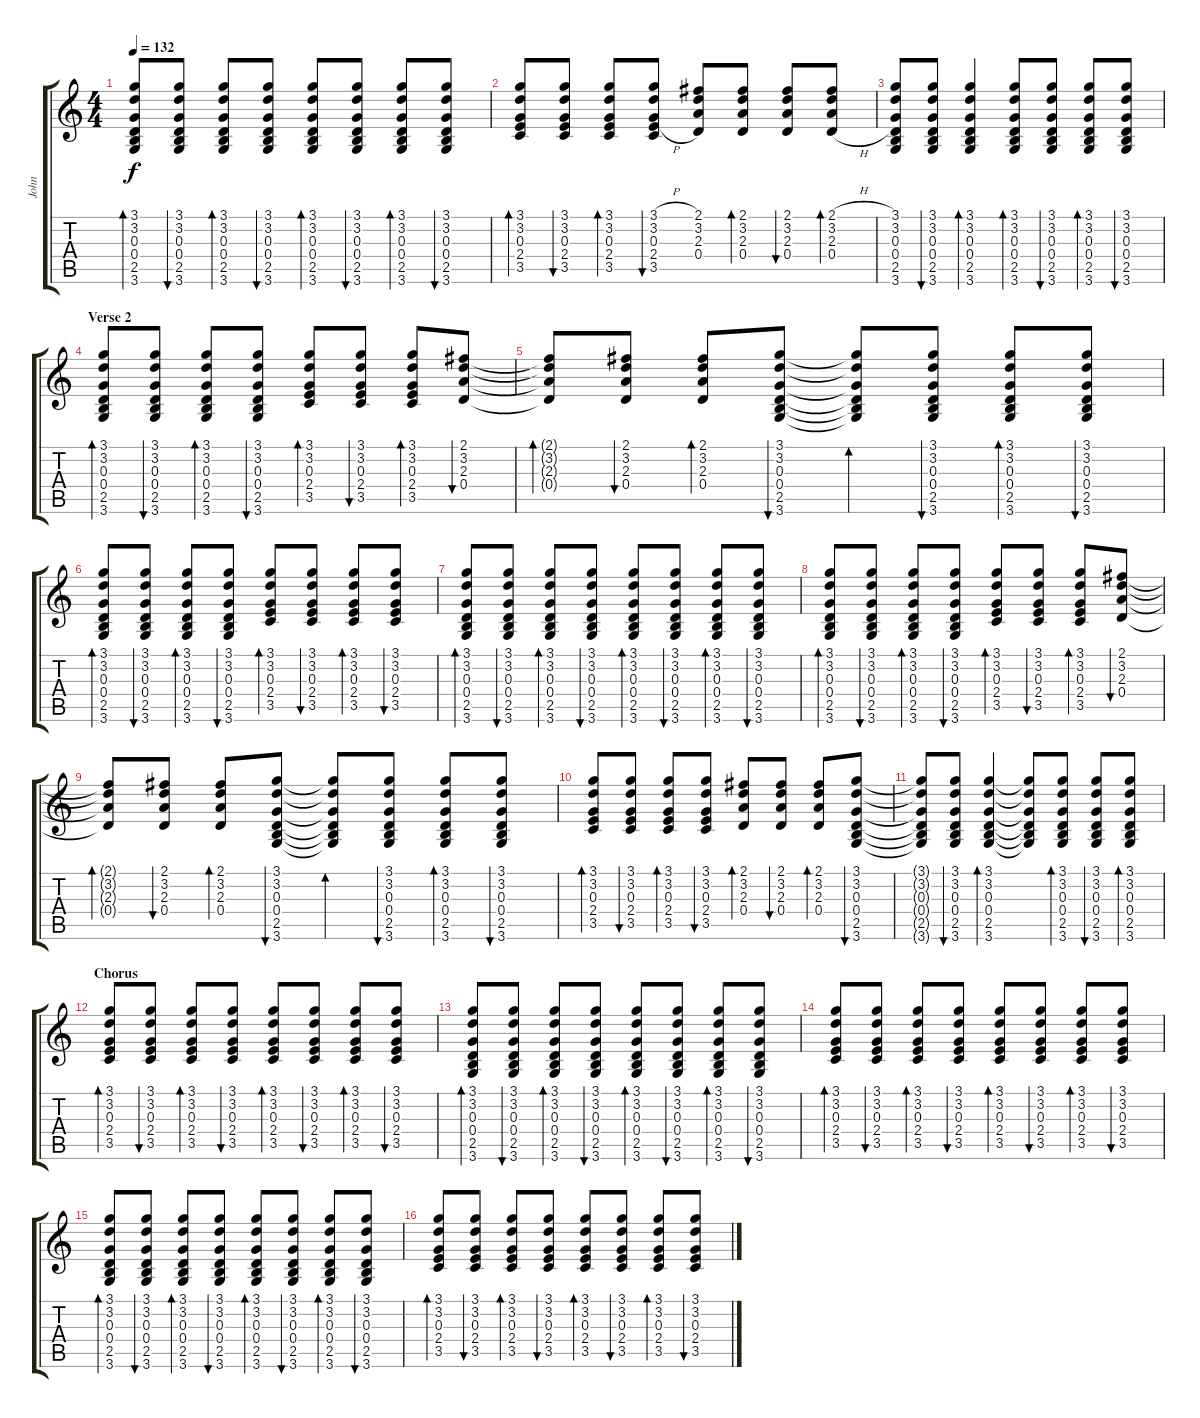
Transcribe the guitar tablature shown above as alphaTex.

\track ("John" "John") {instrument acousticguitarsteel}
\staff {score tabs}
\tuning (E4 B3 G3 D3 A2 E2) {hide}
\ts (4 4)
\tempo 132
\clef g2
\ks c
(3.1 3.2 0.3 0.4 2.5 3.6).8{bd 30 dy f} (3.1 3.2 0.3 0.4 2.5 3.6).8{bu 30} (3.1 3.2 0.3 0.4 2.5 3.6).8{bd 30} (3.1 3.2 0.3 0.4 2.5 3.6).8{bu 30} (3.1 3.2 0.3 0.4 2.5 3.6).8{bd 30} (3.1 3.2 0.3 0.4 2.5 3.6).8{bu 30} (3.1 3.2 0.3 0.4 2.5 3.6).8{bd 30} (3.1 3.2 0.3 0.4 2.5 3.6).8{bu 30} |
(3.1 3.2 0.3 2.4 3.5).8{bd 30} (3.1 3.2 0.3 2.4 3.5).8{bu 30} (3.1 3.2 0.3 2.4 3.5).8{bd 30} (3.1{h} 3.2{h} 0.3{h} 2.4{h} 3.5).8{bu 30} (2.1 3.2 2.3 0.4).8 (2.1 3.2 2.3 0.4).8{bd 30} (2.1 3.2 2.3 0.4).8{bu 30} (2.1{h} 3.2{h} 2.3{h} 0.4{h}).8{bd 30} |
(3.1 3.2 0.3 0.4 2.5 3.6).8 (3.1 3.2 0.3 0.4 2.5 3.6).8{bu 30} (3.1 3.2 0.3 0.4 2.5 3.6).4{bd 30} (3.1 3.2 0.3 0.4 2.5 3.6).8{bd 30} (3.1 3.2 0.3 0.4 2.5 3.6).8{bu 30} (3.1 3.2 0.3 0.4 2.5 3.6).8{bd 30} (3.1 3.2 0.3 0.4 2.5 3.6).8{bu 30} |
\section ("" "Verse 2")
(3.1 3.2 0.3 0.4 2.5 3.6).8{bd 30} (3.1 3.2 0.3 0.4 2.5 3.6).8{bu 30} (3.1 3.2 0.3 0.4 2.5 3.6).8{bd 30} (3.1 3.2 0.3 0.4 2.5 3.6).8{bu 30} (3.1 3.2 0.3 2.4 3.5).8{bd 30} (3.1 3.2 0.3 2.4 3.5).8{bu 30} (3.1 3.2 0.3 2.4 3.5).8{bd 30} (2.1 3.2 2.3 0.4).8{bu 30} |
(2.1{t} 3.2{t} 2.3{t} 0.4{t}).8{bd 30} (2.1 3.2 2.3 0.4).8{bu 30} (2.1 3.2 2.3 0.4).8{bd 30} (3.1 3.2 0.3 0.4 2.5 3.6).8{bu 30} (3.1{t} 3.2{t} 0.3{t} 0.4{t} 2.5{t} 3.6{t}).8{bd 30} (3.1 3.2 0.3 0.4 2.5 3.6).8{bu 30} (3.1 3.2 0.3 0.4 2.5 3.6).8{bd 30} (3.1 3.2 0.3 0.4 2.5 3.6).8{bu 30} |
(3.1 3.2 0.3 0.4 2.5 3.6).8{bd 30} (3.1 3.2 0.3 0.4 2.5 3.6).8{bu 30} (3.1 3.2 0.3 0.4 2.5 3.6).8{bd 30} (3.1 3.2 0.3 0.4 2.5 3.6).8{bu 30} (3.1 3.2 0.3 2.4 3.5).8{bd 30} (3.1 3.2 0.3 2.4 3.5).8{bu 30} (3.1 3.2 0.3 2.4 3.5).8{bd 30} (3.1 3.2 0.3 2.4 3.5).8{bu 30} |
(3.1 3.2 0.3 0.4 2.5 3.6).8{bd 30} (3.1 3.2 0.3 0.4 2.5 3.6).8{bu 30} (3.1 3.2 0.3 0.4 2.5 3.6).8{bd 30} (3.1 3.2 0.3 0.4 2.5 3.6).8{bu 30} (3.1 3.2 0.3 0.4 2.5 3.6).8{bd 30} (3.1 3.2 0.3 0.4 2.5 3.6).8{bu 30} (3.1 3.2 0.3 0.4 2.5 3.6).8{bd 30} (3.1 3.2 0.3 0.4 2.5 3.6).8{bu 30} |
(3.1 3.2 0.3 0.4 2.5 3.6).8{bd 30} (3.1 3.2 0.3 0.4 2.5 3.6).8{bu 30} (3.1 3.2 0.3 0.4 2.5 3.6).8{bd 30} (3.1 3.2 0.3 0.4 2.5 3.6).8{bu 30} (3.1 3.2 0.3 2.4 3.5).8{bd 30} (3.1 3.2 0.3 2.4 3.5).8{bu 30} (3.1 3.2 0.3 2.4 3.5).8{bd 30} (2.1 3.2 2.3 0.4).8{bu 30} |
(2.1{t} 3.2{t} 2.3{t} 0.4{t}).8{bd 30} (2.1 3.2 2.3 0.4).8{bu 30} (2.1 3.2 2.3 0.4).8{bd 30} (3.1 3.2 0.3 0.4 2.5 3.6).8{bu 30} (3.1{t} 3.2{t} 0.3{t} 0.4{t} 2.5{t} 3.6{t}).8{bd 30} (3.1 3.2 0.3 0.4 2.5 3.6).8{bu 30} (3.1 3.2 0.3 0.4 2.5 3.6).8{bd 30} (3.1 3.2 0.3 0.4 2.5 3.6).8{bu 30} |
(3.1 3.2 0.3 2.4 3.5).8{bd 30} (3.1 3.2 0.3 2.4 3.5).8{bu 30} (3.1 3.2 0.3 2.4 3.5).8{bd 30} (3.1 3.2 0.3 2.4 3.5).8{bu 30} (2.1 3.2 2.3 0.4).8{bd 30} (2.1 3.2 2.3 0.4).8{bu 30} (2.1 3.2 2.3 0.4).8{bd 30} (3.1 3.2 0.3 0.4 2.5 3.6).8{bu 30} |
(3.1{t} 3.2{t} 0.3{t} 0.4{t} 2.5{t} 3.6{t}).8 (3.1 3.2 0.3 0.4 2.5 3.6).8{bu 30} (3.1 3.2 0.3 0.4 2.5 3.6).4{bd 30} (3.1{t} 3.2{t} 0.3{t} 0.4{t} 2.5{t} 3.6{t}).8 (3.1 3.2 0.3 0.4 2.5 3.6).8{bd 30} (3.1 3.2 0.3 0.4 2.5 3.6).8{bu 30} (3.1 3.2 0.3 0.4 2.5 3.6).8{bd 30} |
\section ("" "Chorus")
(3.1 3.2 0.3 2.4 3.5).8{bd 30} (3.1 3.2 0.3 2.4 3.5).8{bu 30} (3.1 3.2 0.3 2.4 3.5).8{bd 30} (3.1 3.2 0.3 2.4 3.5).8{bu 30} (3.1 3.2 0.3 2.4 3.5).8{bd 30} (3.1 3.2 0.3 2.4 3.5).8{bu 30} (3.1 3.2 0.3 2.4 3.5).8{bd 30} (3.1 3.2 0.3 2.4 3.5).8{bu 30} |
(3.1 3.2 0.3 0.4 2.5 3.6).8{bd 30} (3.1 3.2 0.3 0.4 2.5 3.6).8{bu 30} (3.1 3.2 0.3 0.4 2.5 3.6).8{bd 30} (3.1 3.2 0.3 0.4 2.5 3.6).8{bu 30} (3.1 3.2 0.3 0.4 2.5 3.6).8{bd 30} (3.1 3.2 0.3 0.4 2.5 3.6).8{bu 30} (3.1 3.2 0.3 0.4 2.5 3.6).8{bd 30} (3.1 3.2 0.3 0.4 2.5 3.6).8{bu 30} |
(3.1 3.2 0.3 2.4 3.5).8{bd 30} (3.1 3.2 0.3 2.4 3.5).8{bu 30} (3.1 3.2 0.3 2.4 3.5).8{bd 30} (3.1 3.2 0.3 2.4 3.5).8{bu 30} (3.1 3.2 0.3 2.4 3.5).8{bd 30} (3.1 3.2 0.3 2.4 3.5).8{bu 30} (3.1 3.2 0.3 2.4 3.5).8{bd 30} (3.1 3.2 0.3 2.4 3.5).8{bu 30} |
(3.1 3.2 0.3 0.4 2.5 3.6).8{bd 30} (3.1 3.2 0.3 0.4 2.5 3.6).8{bu 30} (3.1 3.2 0.3 0.4 2.5 3.6).8{bd 30} (3.1 3.2 0.3 0.4 2.5 3.6).8{bu 30} (3.1 3.2 0.3 0.4 2.5 3.6).8{bd 30} (3.1 3.2 0.3 0.4 2.5 3.6).8{bu 30} (3.1 3.2 0.3 0.4 2.5 3.6).8{bd 30} (3.1 3.2 0.3 0.4 2.5 3.6).8{bu 30} |
(3.1 3.2 0.3 2.4 3.5).8{bd 30} (3.1 3.2 0.3 2.4 3.5).8{bu 30} (3.1 3.2 0.3 2.4 3.5).8{bd 30} (3.1 3.2 0.3 2.4 3.5).8{bu 30} (3.1 3.2 0.3 2.4 3.5).8{bd 30} (3.1 3.2 0.3 2.4 3.5).8{bu 30} (3.1 3.2 0.3 2.4 3.5).8{bd 30} (3.1 3.2 0.3 2.4 3.5).8{bu 30}
